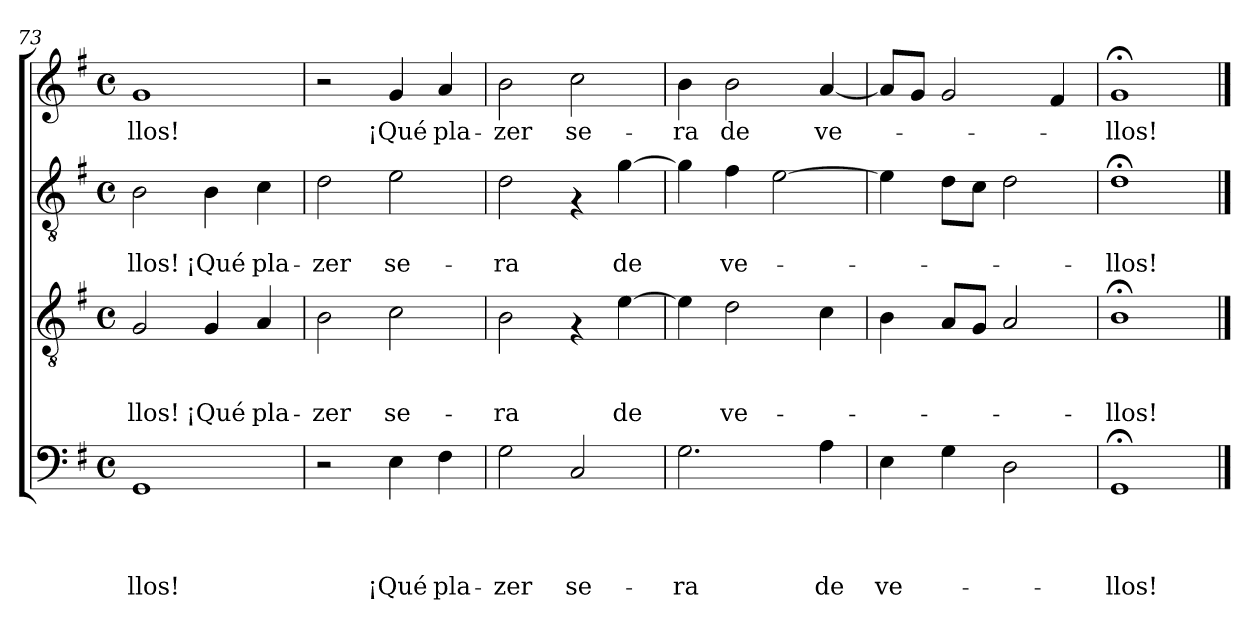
**kern	**text	**text	**text	**text	**kern	**text	**text	**text	**kern	**text	**text	**kern	**text
*part4	*part4	*part4	*part4	*part4	*part3	*part3	*part3	*part3	*part2	*part2	*part2	*part1	*part1
*staff4	*staff4	*staff4	*staff4	*staff4	*staff3	*staff3	*staff3	*staff3	*staff2	*staff2	*staff2	*staff1	*staff1
*clefF4	*	*	*	*	*clefGv2	*	*	*	*clefGv2	*	*	*clefG2	*
*k[f#]	*	*	*	*	*k[f#]	*	*	*	*k[f#]	*	*	*k[f#]	*
*G:	*	*	*	*	*G:	*	*	*	*G:	*	*	*G:	*
*M4/4	*	*	*	*	*M4/4	*	*	*	*M4/4	*	*	*M4/4	*
*met(c)	*	*	*	*	*met(c)	*	*	*	*met(c)	*	*	*met(c)	*
=73	=73	=73	=73	=73	=73	=73	=73	=73	=73	=73	=73	=73	=73
!	!	!	!	!LO:LY:b	!	!	!	!LO:LY:b	!	!	!LO:LY:b	!	!LO:LY:b
1GG	.	.	.	-llos!	2G/	.	.	-llos!	2B\	.	-llos!	1g	-llos!
!	!	!	!	!	!	!	!	!LO:LY:b	!	!	!LO:LY:b	!	!
.	.	.	.	.	4G/	.	.	¡Qué	4B\	.	¡Qué	.	.
!	!	!	!	!	!	!	!	!LO:LY:b	!	!	!LO:LY:b	!	!
.	.	.	.	.	4A/	.	.	pla-	4c\	.	pla-	.	.
!!LO:PB:g=z
=74	=74	=74	=74	=74	=74	=74	=74	=74	=74	=74	=74	=74	=74
!	!	!	!	!	!	!	!	!LO:LY:b	!	!	!LO:LY:b	!	!
2r	.	.	.	.	2B\	.	.	-zer	2d\	.	-zer	2r	.
!	!	!	!	!LO:LY:b	!	!	!	!LO:LY:b	!	!	!LO:LY:b	!	!LO:LY:b
4E\	.	.	.	¡Qué	2c\	.	.	se-	2e\	.	se-	4g/	¡Qué
!	!	!	!	!LO:LY:b	!	!	!	!	!	!	!	!	!LO:LY:b
4F#\	.	.	.	pla-	.	.	.	.	.	.	.	4a/	pla-
=75	=75	=75	=75	=75	=75	=75	=75	=75	=75	=75	=75	=75	=75
!	!	!	!	!LO:LY:b	!	!	!	!LO:LY:b	!	!	!LO:LY:b	!	!LO:LY:b
2G\	.	.	.	-zer	2B\	.	.	-ra	2d\	.	-ra	2b\	-zer
!	!	!	!	!LO:LY:b	!	!	!	!	!	!	!	!	!LO:LY:b
2C/	.	.	.	se-	4rF	.	.	.	4rF	.	.	2cc\	se-
!	!	!	!	!	!	!	!	!LO:LY:b	!	!	!LO:LY:b	!	!
.	.	.	.	.	[>4e\	.	.	de	[>4g\	.	de	.	.
=76	=76	=76	=76	=76	=76	=76	=76	=76	=76	=76	=76	=76	=76
!	!	!	!	!LO:LY:b	!	!	!	!	!	!	!	!	!LO:LY:b
2.G\	.	.	.	-ra	4e\]	.	.	.	4g\]	.	.	4b\	-ra
!	!	!	!	!	!	!	!	!LO:LY:b	!	!	!LO:LY:b	!	!LO:LY:b
.	.	.	.	.	2d\	.	.	ve-	4f#\	.	ve-	2b\	de
.	.	.	.	.	.	.	.	.	[>2e\	.	.	.	.
!	!	!	!	!LO:LY:b	!	!	!	!	!	!	!	!	!LO:LY:b
4A\	.	.	.	de	4c\	.	.	.	.	.	.	[<4a/	ve-
=77	=77	=77	=77	=77	=77	=77	=77	=77	=77	=77	=77	=77	=77
!	!	!	!	!LO:LY:b	!	!	!	!	!	!	!	!	!
4E\	.	.	.	ve-	4B\	.	.	.	4e\]	.	.	8a/L]	.
.	.	.	.	.	.	.	.	.	.	.	.	8g/J	.
4G\	.	.	.	.	8A/L	.	.	.	8d\L	.	.	2g/	.
.	.	.	.	.	8G/J	.	.	.	8c\J	.	.	.	.
2D\	.	.	.	.	2A/	.	.	.	2d\	.	.	.	.
.	.	.	.	.	.	.	.	.	.	.	.	4f#/	.
=78	=78	=78	=78	=78	=78	=78	=78	=78	=78	=78	=78	=78	=78
!	!	!	!	!LO:LY:b	!	!	!	!LO:LY:b	!	!	!LO:LY:b	!	!LO:LY:b
1GG;	.	.	.	-llos!	1B;	.	.	-llos!	1d;	.	-llos!	1g;	-llos!
==	==	==	==	==	==	==	==	==	==	==	==	==	==
*-	*-	*-	*-	*-	*-	*-	*-	*-	*-	*-	*-	*-	*-
